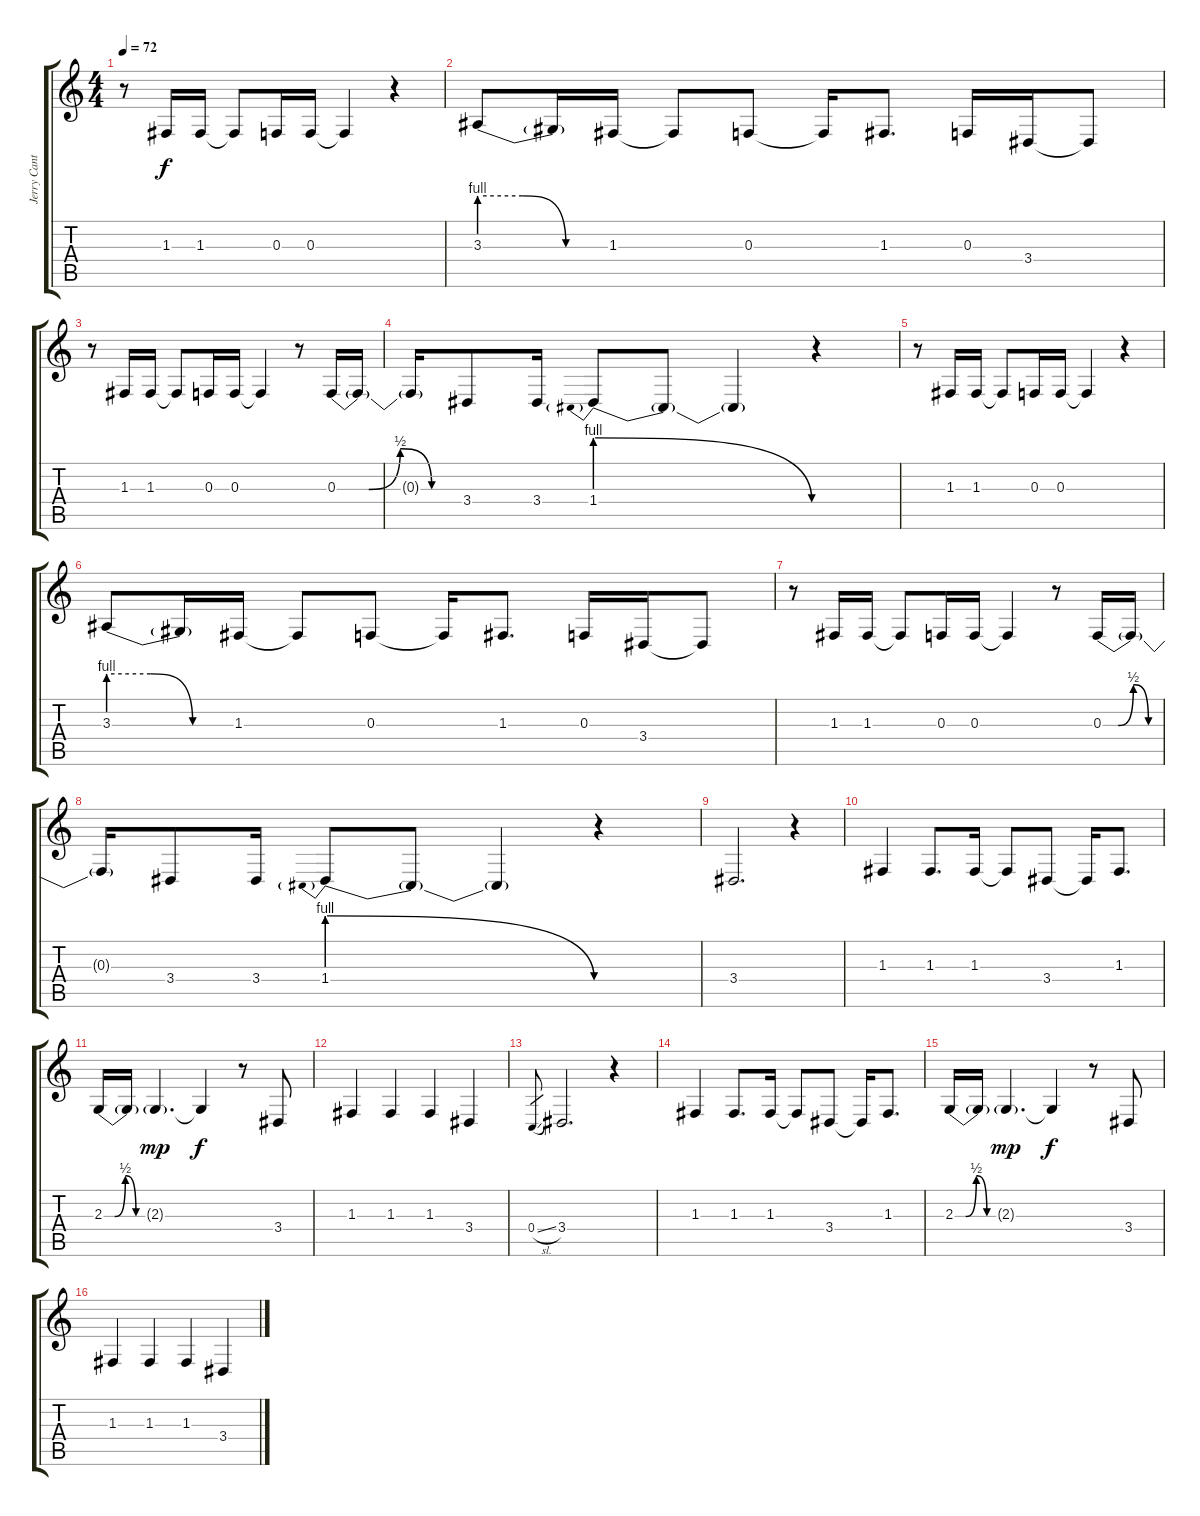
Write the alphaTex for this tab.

\track ("Jerry Cantrell - Backing Vocals" "Jerry Cant") {instrument lead2sawtooth}
\staff {score tabs}
\tuning (D4 A3 F3 C3 G2 D2) {hide}
\ts (4 4)
\tempo 72
\clef g2
\ks c
r.8{dy f} 1.3.16 1.3.16 1.3{t}.8 0.3.16 0.3.16 0.3{t}.4 r.4 |
3.3{be (custom 0 4 20 4 40 0 60 0)}.8 3.3{t}.16 1.3.16 1.3{t}.8 0.3.8 0.3{t}.16 1.3.8{d} 0.3.16 3.4.16 3.4{t}.8 |
r.8 1.3.16 1.3.16 1.3{t}.8 0.3.16 0.3.16 0.3{t}.4 r.8 0.3{be (custom 0 0 15 0 30 2 45 0 60 0)}.16 0.3{t}.16 |
0.3{t}.16 3.4.8 3.4.16 1.4{be (prebendrelease 0 4 60 0)}.8 1.4{t}.8 1.4{t}.4 r.4 |
r.8 1.3.16 1.3.16 1.3{t}.8 0.3.16 0.3.16 0.3{t}.4 r.4 |
3.3{be (custom 0 4 20 4 40 0 60 0)}.8 3.3{t}.16 1.3.16 1.3{t}.8 0.3.8 0.3{t}.16 1.3.8{d} 0.3.16 3.4.16 3.4{t}.8 |
r.8 1.3.16 1.3.16 1.3{t}.8 0.3.16 0.3.16 0.3{t}.4 r.8 0.3{be (custom 0 0 15 0 30 2 45 0 60 0)}.16 0.3{t}.16 |
0.3{t}.16 3.4.8 3.4.16 1.4{be (prebendrelease 0 4 60 0)}.8 1.4{t}.8 1.4{t}.4 r.4 |
3.4.2{d} r.4 |
1.3.4 1.3.8{d} 1.3.16 1.3{t}.8 3.4.8 3.4{t}.16 1.3.8{d} |
2.3{be (custom 0 0 15 0 30 2 45 0 60 0)}.16 2.3{t}.16 2.3{g}.4{d dy mp} 2.3{t}.4{dy f} r.8 3.4.8 |
1.3.4 1.3.4 1.3.4 3.4.4 |
0.4{sl}.8{gr} 3.4.2{d} r.4 |
1.3.4 1.3.8{d} 1.3.16 1.3{t}.8 3.4.8 3.4{t}.16 1.3.8{d} |
2.3{be (custom 0 0 15 0 30 2 45 0 60 0)}.16 2.3{t}.16 2.3{g}.4{d dy mp} 2.3{t}.4{dy f} r.8 3.4.8 |
1.3.4 1.3.4 1.3.4 3.4.4
